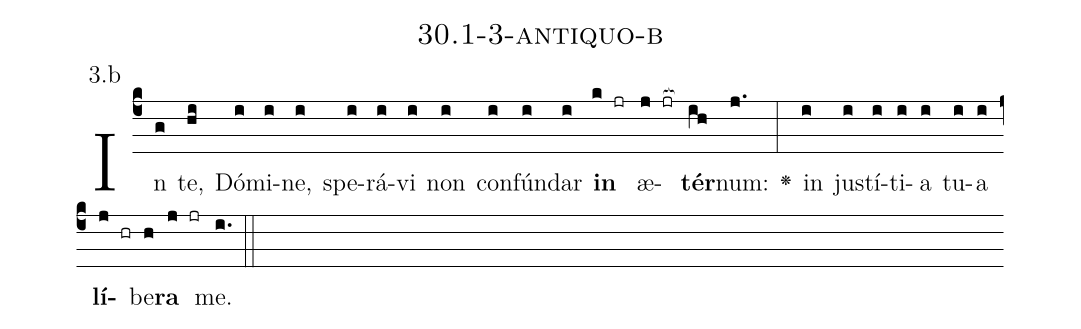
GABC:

name: 30.1-3-antiquo-b;
annotation: 3.b;
%%
(c4)In(g) te,(hi) Dó(i)mi(i)ne,(i) spe(i)rá(i)vi(i) non(i) con(i)fún(i)dar(i) <b>in</b>(k jr) æ(j jr[ocb:1{])<b>tér</b>(ih[ocb:0}])num:(j.) <v>\greheightstar</v>(:) in(i) jus(i)tí(i)ti(i)a(i) tu(i)a(i) <b>lí</b>(j hr)be(h)<b>ra</b>(j jr) me.(i.) (::)


%E(i) u(i) o(j) u(h) a(j) e.(i.) (::)
